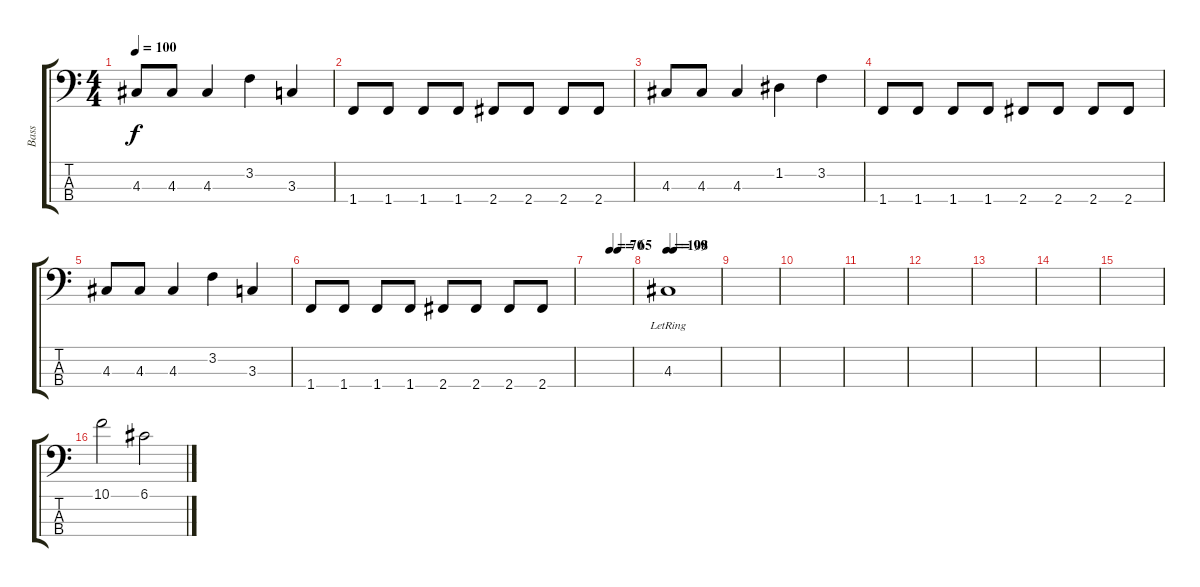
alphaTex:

\track ("Bass" "Bass") {instrument electricbassfinger}
\staff {score tabs}
\tuning (G2 D2 A1 E1) {hide}
\ts (4 4)
\tempo 100
\clef f4
\ks c
4.3.8{dy f} 4.3.8 4.3.4 3.2.4 3.3.4 |
1.4.8 1.4.8 1.4.8 1.4.8 2.4.8 2.4.8 2.4.8 2.4.8 |
4.3.8 4.3.8 4.3.4 1.2.4 3.2.4 |
1.4.8 1.4.8 1.4.8 1.4.8 2.4.8 2.4.8 2.4.8 2.4.8 |
4.3.8 4.3.8 4.3.4 3.2.4 3.3.4 |
1.4.8 1.4.8 1.4.8 1.4.8 2.4.8 2.4.8 2.4.8 2.4.8 |
\tempo (70 0.5)
\tempo (65 0.6875)
|
\tempo 108
\tempo (99 0.125)
4.3{lr}.1 |
|
|
|
|
|
|
|
10.1.2{volume 8} 6.1.2
